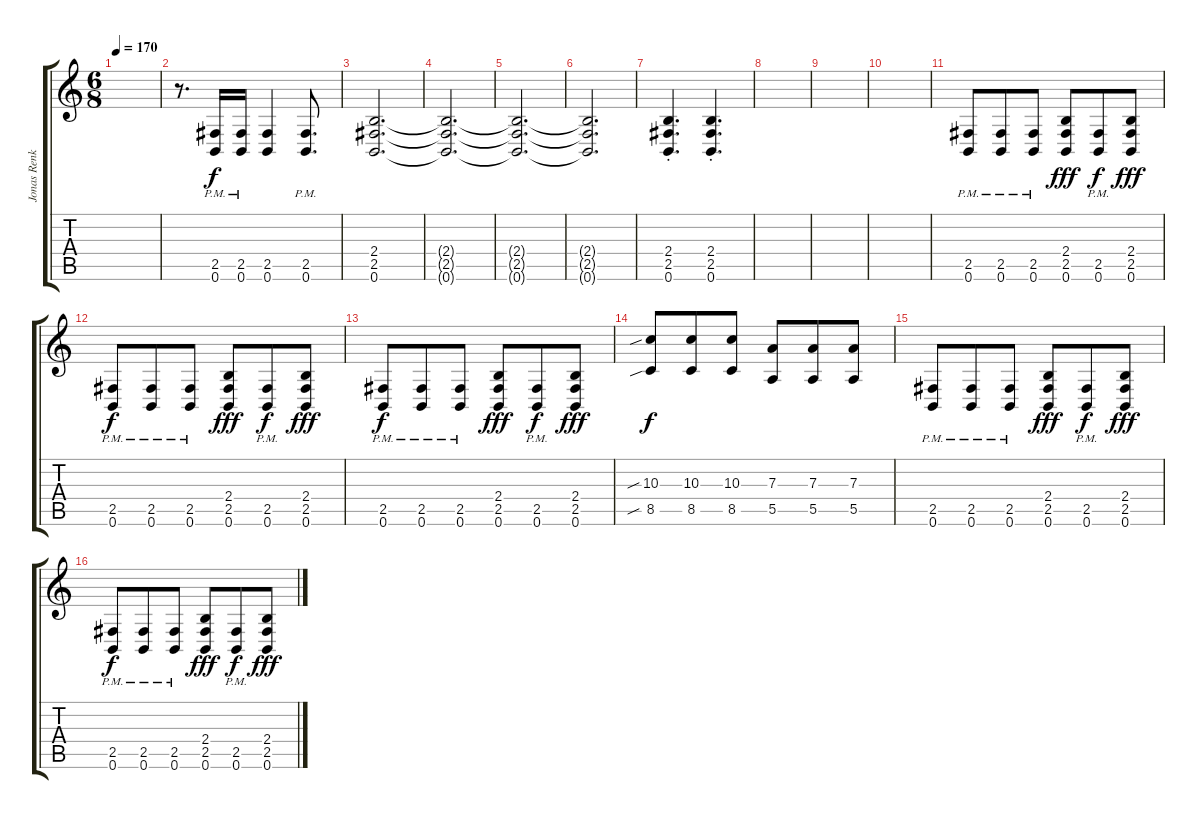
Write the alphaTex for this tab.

\track ("Jonas Renkse" "Jonas Renk") {instrument distortionguitar}
\staff {score tabs}
\tuning (B3 Gb3 D3 A2 E2 B1) {hide}
\ts (6 8)
\tempo 170
\clef g2
\ks c
|
r.8{d} (2.5{pm} 0.6{pm}).16 (2.5{pm} 0.6{pm}).16 (2.5 0.6).4 (2.5{pm} 0.6{pm}).8{d dy f} |
(2.4 2.5 0.6).2{d} |
(2.4{t} 2.5{t} 0.6{t}).2{d} |
(2.4{t} 2.5{t} 0.6{t}).2{d} |
(2.4{t} 2.5{t} 0.6{t}).2{d} |
(2.4{st} 2.5{st} 0.6{st}).4{d} (2.4{st} 2.5{st} 0.6{st}).4{d} |
|
|
|
(2.5{pm} 0.6{pm}).8 (2.5{pm} 0.6{pm}).8 (2.5{pm} 0.6{pm}).8 (2.4 2.5 0.6).8{dy fff} (2.5{pm} 0.6{pm}).8{dy f} (2.4 2.5 0.6).8{dy fff} |
(2.5{pm} 0.6{pm}).8{dy f} (2.5{pm} 0.6{pm}).8 (2.5{pm} 0.6{pm}).8 (2.4 2.5 0.6).8{dy fff} (2.5{pm} 0.6{pm}).8{dy f} (2.4 2.5 0.6).8{dy fff} |
(2.5{pm} 0.6{pm}).8{dy f} (2.5{pm} 0.6{pm}).8 (2.5{pm} 0.6{pm}).8 (2.4 2.5 0.6).8{dy fff} (2.5{pm} 0.6{pm}).8{dy f} (2.4 2.5 0.6).8{dy fff} |
(10.3{sib} 8.5{sib}).8{dy f} (10.3 8.5).8 (10.3 8.5).8 (7.3 5.5).8 (7.3 5.5).8 (7.3 5.5).8 |
(2.5{pm} 0.6{pm}).8 (2.5{pm} 0.6{pm}).8 (2.5{pm} 0.6{pm}).8 (2.4 2.5 0.6).8{dy fff} (2.5{pm} 0.6{pm}).8{dy f} (2.4 2.5 0.6).8{dy fff} |
(2.5{pm} 0.6{pm}).8{dy f} (2.5{pm} 0.6{pm}).8 (2.5{pm} 0.6{pm}).8 (2.4 2.5 0.6).8{dy fff} (2.5{pm} 0.6{pm}).8{dy f} (2.4 2.5 0.6).8{dy fff}
